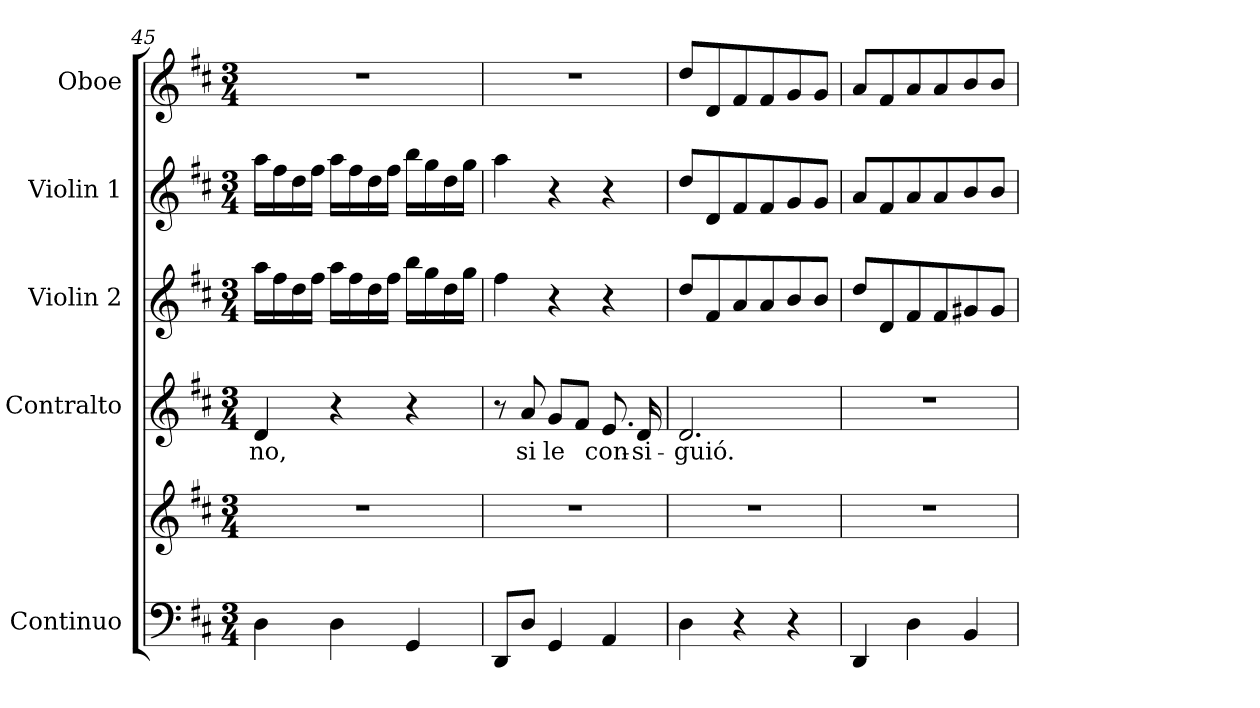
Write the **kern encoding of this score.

**kern	**kern	**kern	**text	**kern	**kern	**kern
*part5	*part5	*part4	*part4	*part3	*part2	*part1
*staff6	*staff5	*staff4	*staff4	*staff3	*staff2	*staff1
*I"Continuo	*	*I"Contralto	*	*I"Violin 2	*I"Violin 1	*I"Oboe
*I'Cont.	*	*I'A.	*	*I'Vln. 2	*I'Vln. 1	*I'Ob.
*clefF4	*clefG2	*clefG2	*	*clefG2	*clefG2	*clefG2
*k[f#c#]	*k[f#c#]	*k[f#c#]	*	*k[f#c#]	*k[f#c#]	*k[f#c#]
*D:	*D:	*D:	*	*D:	*D:	*D:
*M3/4	*M3/4	*M3/4	*	*M3/4	*M3/4	*M3/4
=45	=45	=45	=45	=45	=45	=45
!	!LO:N:vis=1	!	!	!	!	!
!	!	!	!LO:LY:b:color=#000000	!	!	!LO:N:vis=1
4Di\	2.r	4di/	no,	16aai\LL	16aai\LL	2.r
.	.	.	.	16ff#i\	16ff#i\	.
.	.	.	.	16ddi\	16ddi\	.
.	.	.	.	16ff#i\JJ	16ff#i\JJ	.
4Di\	.	4r	.	16aai\LL	16aai\LL	.
.	.	.	.	16ff#i\	16ff#i\	.
.	.	.	.	16ddi\	16ddi\	.
.	.	.	.	16ff#i\JJ	16ff#i\JJ	.
4GGi/	.	4r	.	16bbi\LL	16bbi\LL	.
.	.	.	.	16ggi\	16ggi\	.
.	.	.	.	16ddi\	16ddi\	.
.	.	.	.	16ggi\JJ	16ggi\JJ	.
=46	=46	=46	=46	=46	=46	=46
!	!LO:N:vis=1	!	!	!	!	!LO:N:vis=1
8DDi/L	2.r	8r	.	4ff#i\	4aai\	2.r
!	!	!	!LO:LY:b:color=#000000	!	!	!
8Di/J	.	8ai/	si	.	.	.
!	!	!	!LO:LY:b:color=#000000	!	!	!
4GGi/	.	8gi/L	le	4r	4r	.
.	.	8f#i/J	.	.	.	.
!	!	!	!LO:LY:b:color=#000000	!	!	!
4AAi/	.	8.ei/	con-	4r	4r	.
!	!	!	!LO:LY:b:color=#000000	!	!	!
.	.	16di/	-si-	.	.	.
=47	=47	=47	=47	=47	=47	=47
!	!LO:N:vis=1	!	!	!	!	!
!	!	!	!LO:LY:b:color=#000000	!	!	!
4Di\	2.r	2.di/	-guió.	8ddi/L	8ddi/L	8ddi/L
.	.	.	.	8f#i/	8di/	8di/
4r	.	.	.	8ai/	8f#i/	8f#i/
.	.	.	.	8ai/	8f#i/	8f#i/
4r	.	.	.	8bi/	8gi/	8gi/
.	.	.	.	8bi/J	8gi/J	8gi/J
=48	=48	=48	=48	=48	=48	=48
!	!LO:N:vis=1	!LO:N:vis=1	!	!	!	!
4DDi/	2.r	2.r	.	8ddi/L	8ai/L	8ai/L
.	.	.	.	8di/	8f#i/	8f#i/
4Di\	.	.	.	8f#i/	8ai/	8ai/
.	.	.	.	8f#i/	8ai/	8ai/
4BBi/	.	.	.	8g#Xi/	8bi/	8bi/
.	.	.	.	8g#i/J	8bi/J	8bi/J
=	=	=	=	=	=	=
*-	*-	*-	*-	*-	*-	*-
